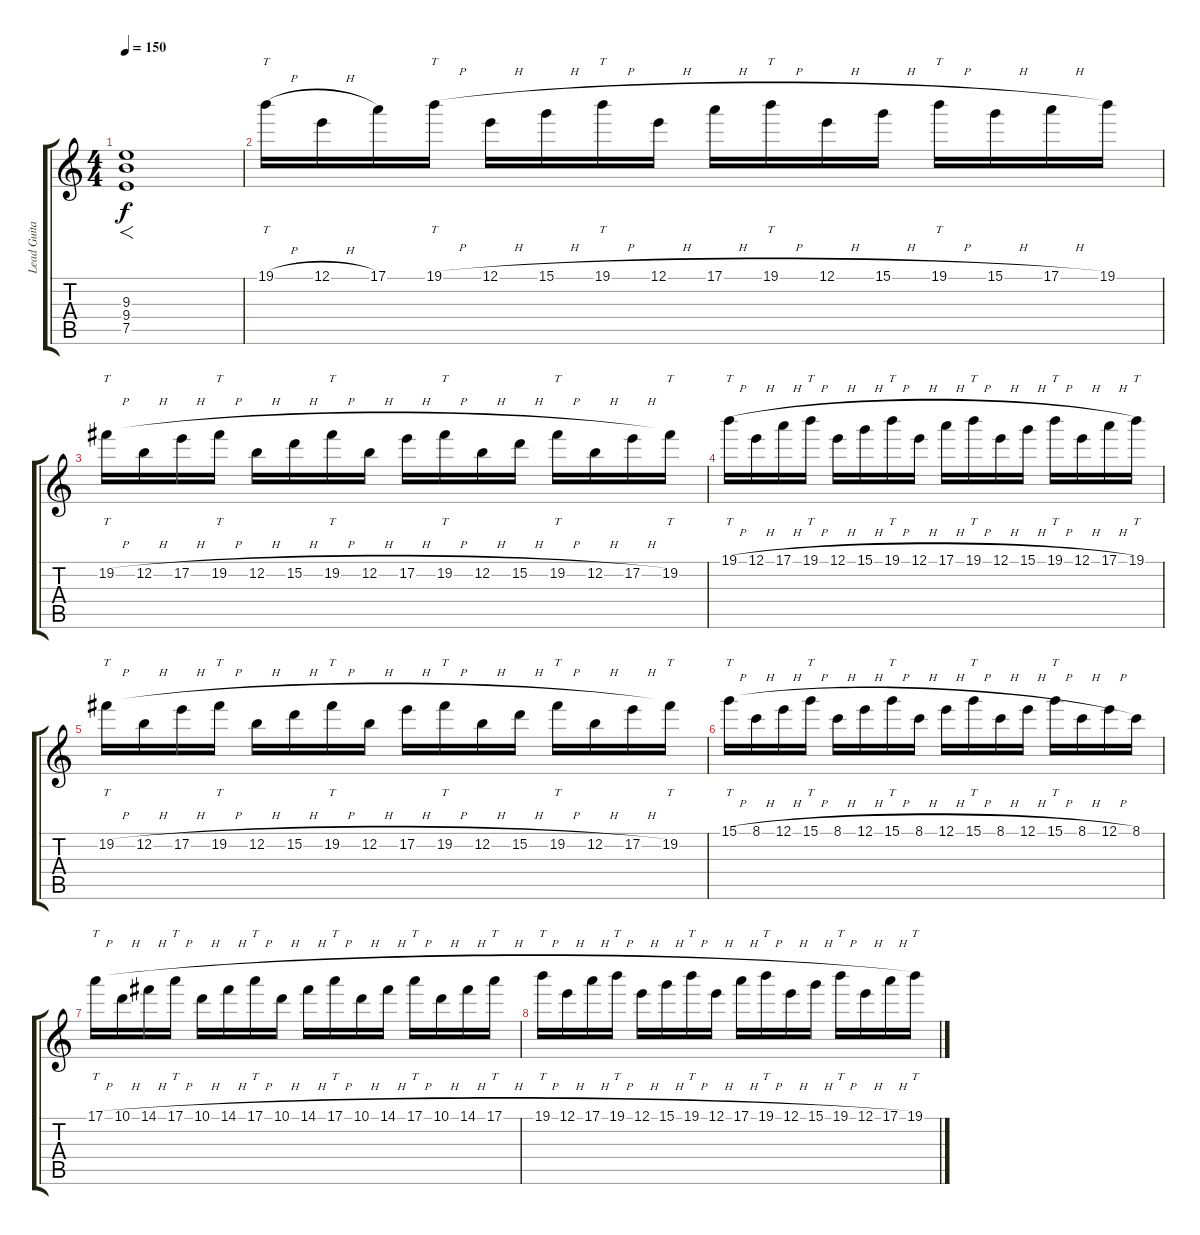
\track ("Lead Guitar" "Lead Guita") {instrument distortionguitar}
\staff {score tabs}
\tuning (E4 B3 G3 D3 A2 E2) {hide}
\ts (4 4)
\tempo 150
\clef g2
\ks c
(9.3 9.4 7.5).1{f dy f instrument distortionguitar} |
19.1{h}.16{tt} 12.1{h}.16 17.1.16 19.1{h}.16{tt} 12.1{h}.16 15.1{h}.16 19.1{h}.16{tt} 12.1{h}.16 17.1{h}.16 19.1{h}.16{tt} 12.1{h}.16 15.1{h}.16 19.1{h}.16{tt} 15.1{h}.16 17.1{h}.16 19.1.16 |
19.2{h}.16{tt} 12.2{h}.16 17.2{h}.16 19.2{h}.16{tt} 12.2{h}.16 15.2{h}.16 19.2{h}.16{tt} 12.2{h}.16 17.2{h}.16 19.2{h}.16{tt} 12.2{h}.16 15.2{h}.16 19.2{h}.16{tt} 12.2{h}.16 17.2{h}.16 19.2.16{tt} |
19.1{h}.16{tt} 12.1{h}.16 17.1{h}.16 19.1{h}.16{tt} 12.1{h}.16 15.1{h}.16 19.1{h}.16{tt} 12.1{h}.16 17.1{h}.16 19.1{h}.16{tt} 12.1{h}.16 15.1{h}.16 19.1{h}.16{tt} 12.1{h}.16 17.1{h}.16 19.1.16{tt} |
19.2{h}.16{tt} 12.2{h}.16 17.2{h}.16 19.2{h}.16{tt} 12.2{h}.16 15.2{h}.16 19.2{h}.16{tt} 12.2{h}.16 17.2{h}.16 19.2{h}.16{tt} 12.2{h}.16 15.2{h}.16 19.2{h}.16{tt} 12.2{h}.16 17.2{h}.16 19.2.16{tt} |
15.1{h}.16{tt} 8.1{h}.16 12.1{h}.16 15.1{h}.16{tt} 8.1{h}.16 12.1{h}.16 15.1{h}.16{tt} 8.1{h}.16 12.1{h}.16 15.1{h}.16{tt} 8.1{h}.16 12.1{h}.16 15.1{h}.16{tt} 8.1{h}.16 12.1{h}.16 8.1.16 |
17.1{h}.16{tt} 10.1{h}.16 14.1{h}.16 17.1{h}.16{tt} 10.1{h}.16 14.1{h}.16 17.1{h}.16{tt} 10.1{h}.16 14.1{h}.16 17.1{h}.16{tt} 10.1{h}.16 14.1{h}.16 17.1{h}.16{tt} 10.1{h}.16 14.1{h}.16 17.1{h}.16{tt} |
19.1{h}.16{tt} 12.1{h}.16 17.1{h}.16 19.1{h}.16{tt} 12.1{h}.16 15.1{h}.16 19.1{h}.16{tt} 12.1{h}.16 17.1{h}.16 19.1{h}.16{tt} 12.1{h}.16 15.1{h}.16 19.1{h}.16{tt} 12.1{h}.16 17.1{h}.16 19.1.16{tt}
